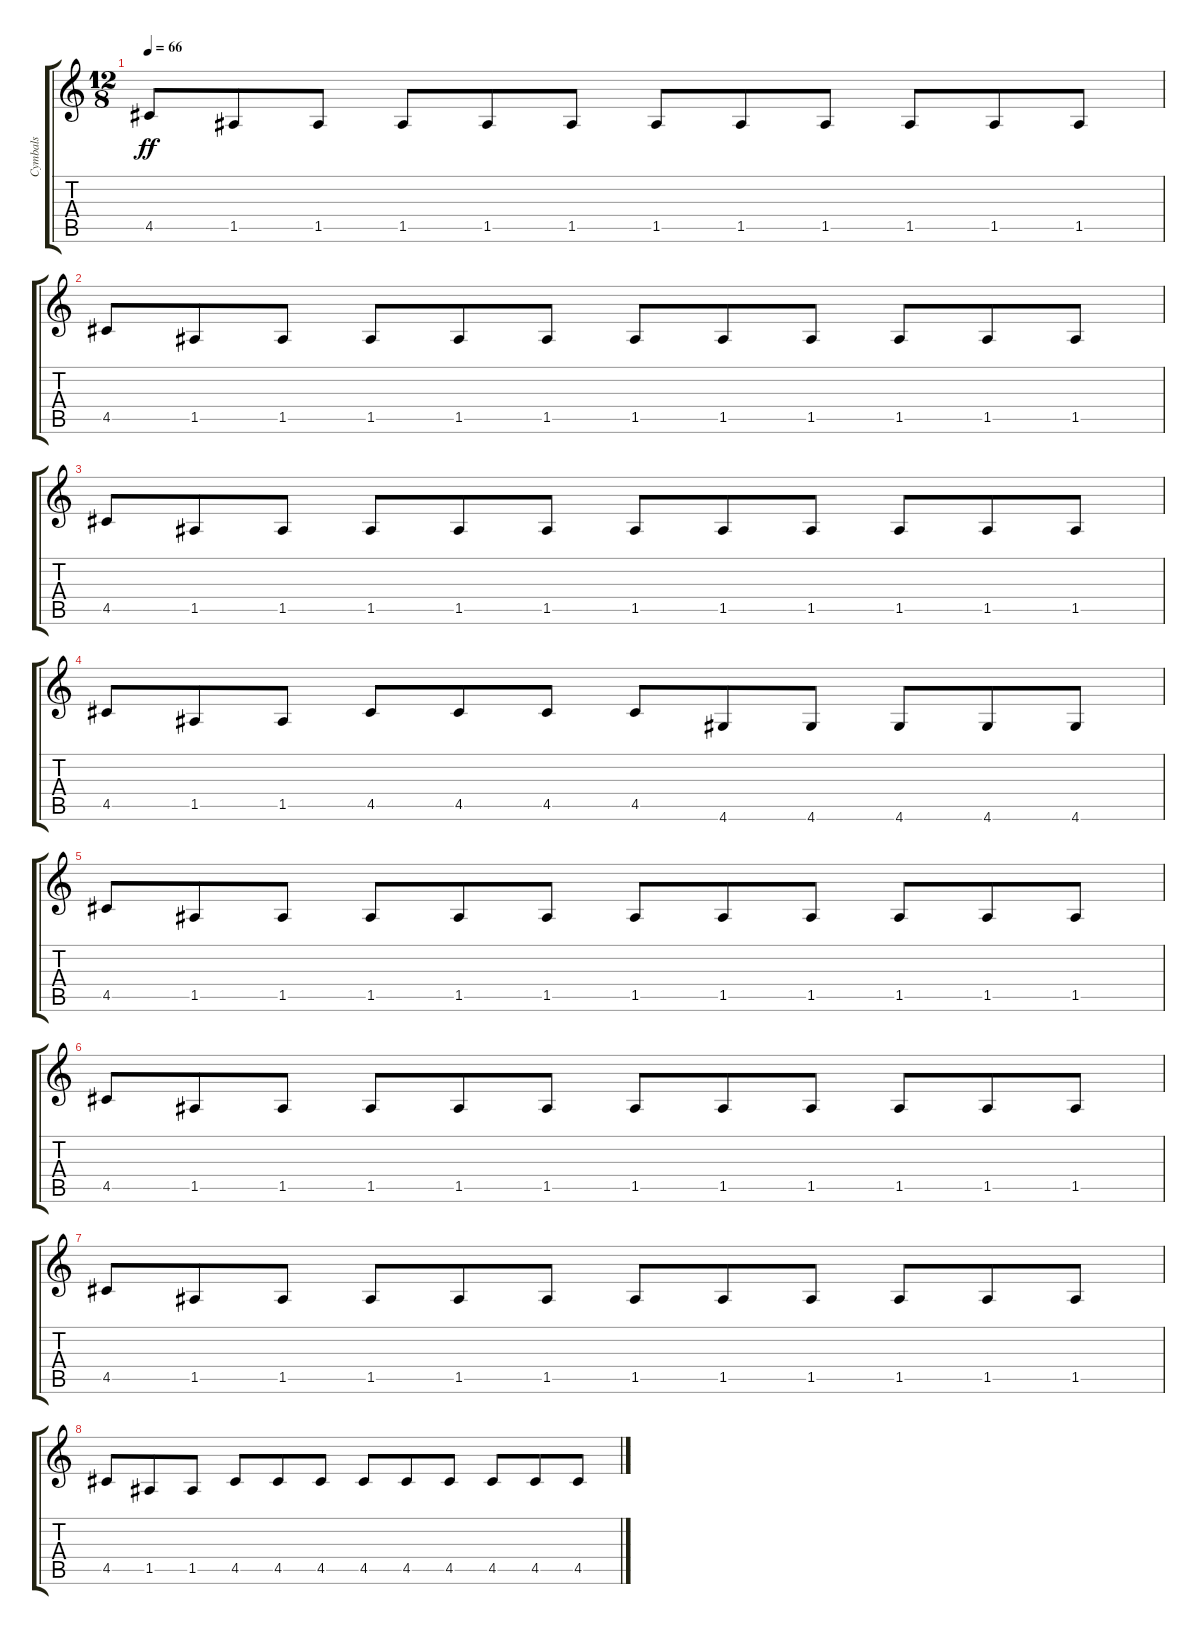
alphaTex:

\track ("Cymbals" "Cymbals") {instrument acousticguitarnylon}
\staff {score tabs}
\tuning (E4 B3 G3 D3 A2 E2) {hide}
\ts (12 8)
\tempo 66
\clef g2
\ks c
4.5.8{dy ff} 1.5.8 1.5.8 1.5.8 1.5.8 1.5.8 1.5.8 1.5.8 1.5.8 1.5.8 1.5.8 1.5.8 |
4.5.8 1.5.8 1.5.8 1.5.8 1.5.8 1.5.8 1.5.8 1.5.8 1.5.8 1.5.8 1.5.8 1.5.8 |
4.5.8 1.5.8 1.5.8 1.5.8 1.5.8 1.5.8 1.5.8 1.5.8 1.5.8 1.5.8 1.5.8 1.5.8 |
4.5.8 1.5.8 1.5.8 4.5.8 4.5.8 4.5.8 4.5.8 4.6.8 4.6.8 4.6.8 4.6.8 4.6.8 |
4.5.8 1.5.8 1.5.8 1.5.8 1.5.8 1.5.8 1.5.8 1.5.8 1.5.8 1.5.8 1.5.8 1.5.8 |
4.5.8 1.5.8 1.5.8 1.5.8 1.5.8 1.5.8 1.5.8 1.5.8 1.5.8 1.5.8 1.5.8 1.5.8 |
4.5.8 1.5.8 1.5.8 1.5.8 1.5.8 1.5.8 1.5.8 1.5.8 1.5.8 1.5.8 1.5.8 1.5.8 |
4.5.8 1.5.8 1.5.8 4.5.8 4.5.8 4.5.8 4.5.8 4.5.8 4.5.8 4.5.8 4.5.8 4.5.8
